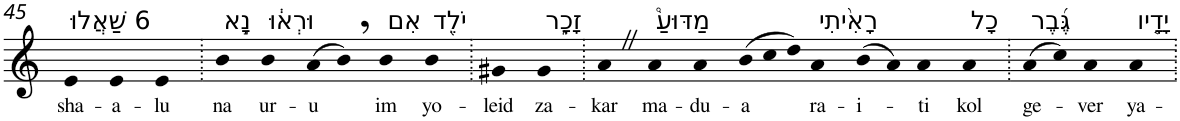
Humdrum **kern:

**kern	**text
*part1	*part1
*staff1	*staff1
*I"Piano	*
*I'Pno	*
!!LO:PB:g=z
*clefG2	*
*k[]	*
=45	=45
!LO:TX:a:t=6 שַׁאֲלוּ	!
!	!LO:LY:b
4e	sha-
!	!LO:LY:b
4e	-a-
!	!LO:LY:b
4e	-lu
=46.	=46.
!LO:TX:a:t=נָ֣א	!
!	!LO:LY:b
4b	na
!LO:TX:a:t=וּרְא֔וּ	!
!	!LO:LY:b
4b	ur-
!	!LO:LY:b
(>8a	-u
8b,)	.
!LO:TX:a:t=אִם	!
!	!LO:LY:b
4b	im
!LO:TX:a:t=יֹלֵ֖ד	!
!	!LO:LY:b
4b	yo-
=47.	=47.
!	!LO:LY:b
4g#X	-leid
!LO:TX:a:t=זָכָ֑ר	!
!	!LO:LY:b
4g#	za-
=48.	=48.
!	!LO:LY:b
4aZ	-kar
!LO:TX:a:t=מַדּוּעַ֩	!
!	!LO:LY:b
4a	ma-
!	!LO:LY:b
4a	-du-
*Xtuplet	*
!	!LO:LY:b
(>12b	-a
12cc	.
12dd)	.
!LO:TX:a:t=רָאִ֨יתִי	!
!	!LO:LY:b
4a	ra-
!	!LO:LY:b
(>8b	-i-
8a)	.
!	!LO:LY:b
4a	-ti
!LO:TX:a:t=כָל	!
!	!LO:LY:b
4a	kol
=49.	=49.
!LO:TX:a:t=גֶּ֜בֶר	!
!	!LO:LY:b
(>8a	ge-
8cc)	.
!	!LO:LY:b
4a	-ver
!LO:TX:a:t=יָדָ֤יו	!
!	!LO:LY:b
4a	ya-
=.	=.
*-	*-
